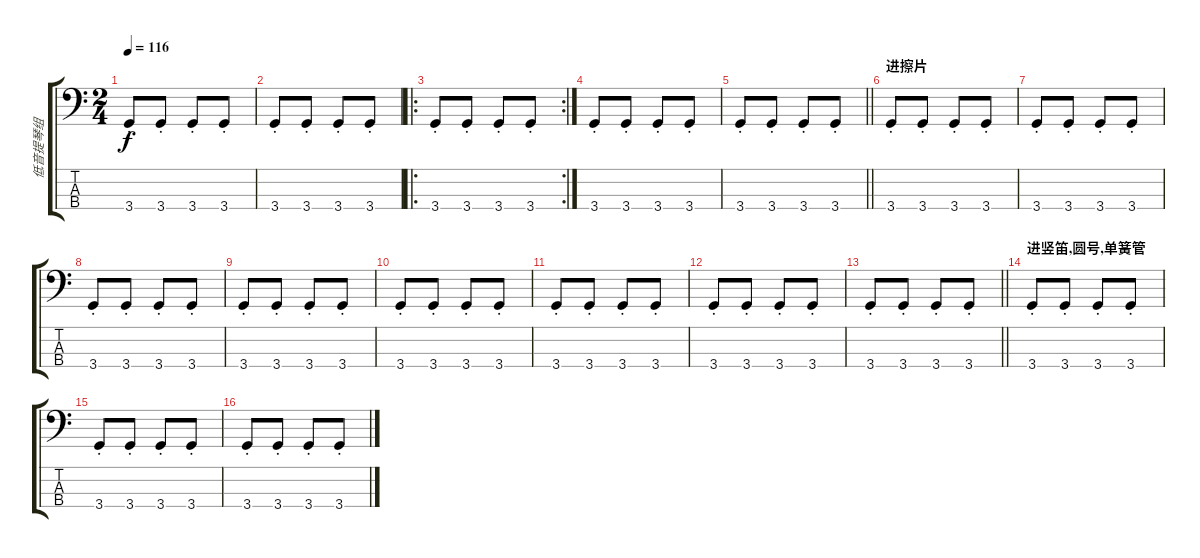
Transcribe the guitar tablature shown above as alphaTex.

\track ("低音提琴组" "低音提琴组") {instrument contrabass}
\staff {score tabs}
\tuning (G2 D2 A1 E1) {hide}
\ts (2 4)
\tempo 116
\clef f4
\ks c
3.4{st}.8{dy f} 3.4{st}.8 3.4{st}.8 3.4{st}.8 |
3.4{st}.8 3.4{st}.8 3.4{st}.8 3.4{st}.8 |
\ro
\rc 2
3.4{st}.8 3.4{st}.8 3.4{st}.8 3.4{st}.8 |
3.4{st}.8 3.4{st}.8 3.4{st}.8 3.4{st}.8 |
\barLineRight lightlight
3.4{st}.8 3.4{st}.8 3.4{st}.8 3.4{st}.8 |
\section ("" "进擦片")
3.4{st}.8 3.4{st}.8 3.4{st}.8 3.4{st}.8 |
3.4{st}.8 3.4{st}.8 3.4{st}.8 3.4{st}.8 |
3.4{st}.8 3.4{st}.8 3.4{st}.8 3.4{st}.8 |
3.4{st}.8 3.4{st}.8 3.4{st}.8 3.4{st}.8 |
3.4{st}.8 3.4{st}.8 3.4{st}.8 3.4{st}.8 |
3.4{st}.8 3.4{st}.8 3.4{st}.8 3.4{st}.8 |
3.4{st}.8 3.4{st}.8 3.4{st}.8 3.4{st}.8 |
\barLineRight lightlight
3.4{st}.8 3.4{st}.8 3.4{st}.8 3.4{st}.8 |
\section ("" "进竖笛,圆号,单簧管")
3.4{st}.8 3.4{st}.8 3.4{st}.8 3.4{st}.8 |
3.4{st}.8 3.4{st}.8 3.4{st}.8 3.4{st}.8 |
3.4{st}.8 3.4{st}.8 3.4{st}.8 3.4{st}.8
